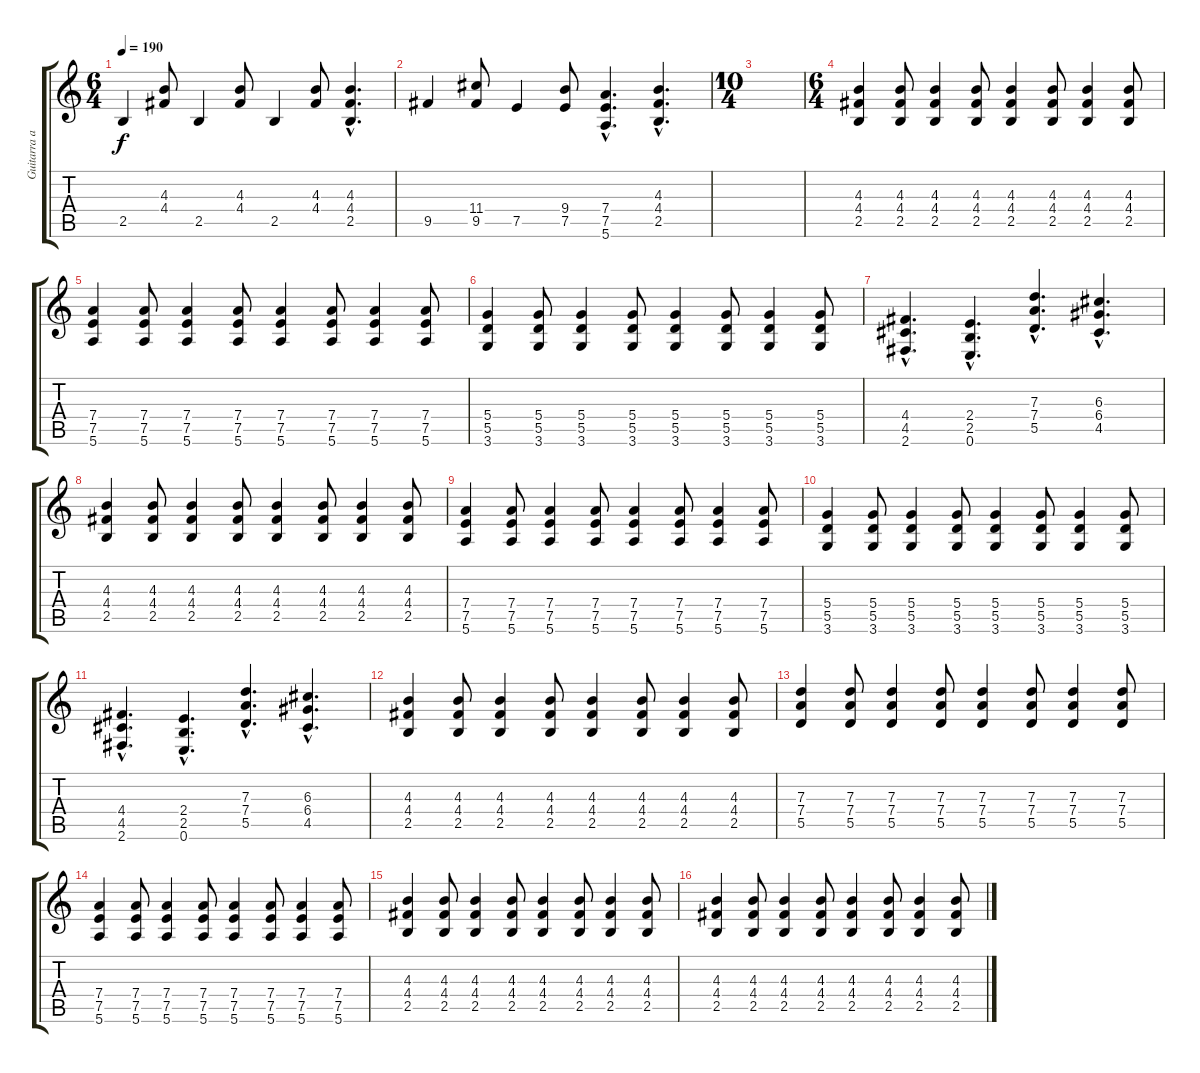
\track ("Guitarra acomp." "Guitarra a") {instrument distortionguitar}
\staff {score tabs}
\tuning (E4 B3 G3 D3 A2 E2) {hide}
\ts (6 4)
\tempo 190
\clef g2
\ks c
2.5.4{dy f} (4.3 4.4).8 2.5.4 (4.3 4.4).8 2.5.4 (4.3 4.4).8 (4.3{hac} 4.4{hac} 2.5{hac}).4{d} |
9.5.4 (11.4 9.5).8 7.5.4 (9.4 7.5).8 (7.4{hac} 7.5{hac} 5.6{hac}).4{d} (4.3{hac} 4.4{hac} 2.5{hac}).4{d} |
\ts (10 4)
|
\ts (6 4)
(4.3 4.4 2.5).4 (4.3 4.4 2.5).8 (4.3 4.4 2.5).4 (4.3 4.4 2.5).8 (4.3 4.4 2.5).4 (4.3 4.4 2.5).8 (4.3 4.4 2.5).4 (4.3 4.4 2.5).8 |
(7.4 7.5 5.6).4 (7.4 7.5 5.6).8 (7.4 7.5 5.6).4 (7.4 7.5 5.6).8 (7.4 7.5 5.6).4 (7.4 7.5 5.6).8 (7.4 7.5 5.6).4 (7.4 7.5 5.6).8 |
(5.4 5.5 3.6).4 (5.4 5.5 3.6).8 (5.4 5.5 3.6).4 (5.4 5.5 3.6).8 (5.4 5.5 3.6).4 (5.4 5.5 3.6).8 (5.4 5.5 3.6).4 (5.4 5.5 3.6).8 |
(4.4{hac} 4.5{hac} 2.6{hac}).4{d} (2.4{hac} 2.5{hac} 0.6{hac}).4{d} (7.3{hac} 7.4{hac} 5.5{hac}).4{d} (6.3{hac} 6.4{hac} 4.5{hac}).4{d} |
(4.3 4.4 2.5).4 (4.3 4.4 2.5).8 (4.3 4.4 2.5).4 (4.3 4.4 2.5).8 (4.3 4.4 2.5).4 (4.3 4.4 2.5).8 (4.3 4.4 2.5).4 (4.3 4.4 2.5).8 |
(7.4 7.5 5.6).4 (7.4 7.5 5.6).8 (7.4 7.5 5.6).4 (7.4 7.5 5.6).8 (7.4 7.5 5.6).4 (7.4 7.5 5.6).8 (7.4 7.5 5.6).4 (7.4 7.5 5.6).8 |
(5.4 5.5 3.6).4 (5.4 5.5 3.6).8 (5.4 5.5 3.6).4 (5.4 5.5 3.6).8 (5.4 5.5 3.6).4 (5.4 5.5 3.6).8 (5.4 5.5 3.6).4 (5.4 5.5 3.6).8 |
(4.4{hac} 4.5{hac} 2.6{hac}).4{d} (2.4{hac} 2.5{hac} 0.6{hac}).4{d} (7.3{hac} 7.4{hac} 5.5{hac}).4{d} (6.3{hac} 6.4{hac} 4.5{hac}).4{d} |
(4.3 4.4 2.5).4 (4.3 4.4 2.5).8 (4.3 4.4 2.5).4 (4.3 4.4 2.5).8 (4.3 4.4 2.5).4 (4.3 4.4 2.5).8 (4.3 4.4 2.5).4 (4.3 4.4 2.5).8 |
(7.3 7.4 5.5).4 (7.3 7.4 5.5).8 (7.3 7.4 5.5).4 (7.3 7.4 5.5).8 (7.3 7.4 5.5).4 (7.3 7.4 5.5).8 (7.3 7.4 5.5).4 (7.3 7.4 5.5).8 |
(7.4 7.5 5.6).4 (7.4 7.5 5.6).8 (7.4 7.5 5.6).4 (7.4 7.5 5.6).8 (7.4 7.5 5.6).4 (7.4 7.5 5.6).8 (7.4 7.5 5.6).4 (7.4 7.5 5.6).8 |
(4.3 4.4 2.5).4 (4.3 4.4 2.5).8 (4.3 4.4 2.5).4 (4.3 4.4 2.5).8 (4.3 4.4 2.5).4 (4.3 4.4 2.5).8 (4.3 4.4 2.5).4 (4.3 4.4 2.5).8 |
(4.3 4.4 2.5).4 (4.3 4.4 2.5).8 (4.3 4.4 2.5).4 (4.3 4.4 2.5).8 (4.3 4.4 2.5).4 (4.3 4.4 2.5).8 (4.3 4.4 2.5).4 (4.3 4.4 2.5).8
